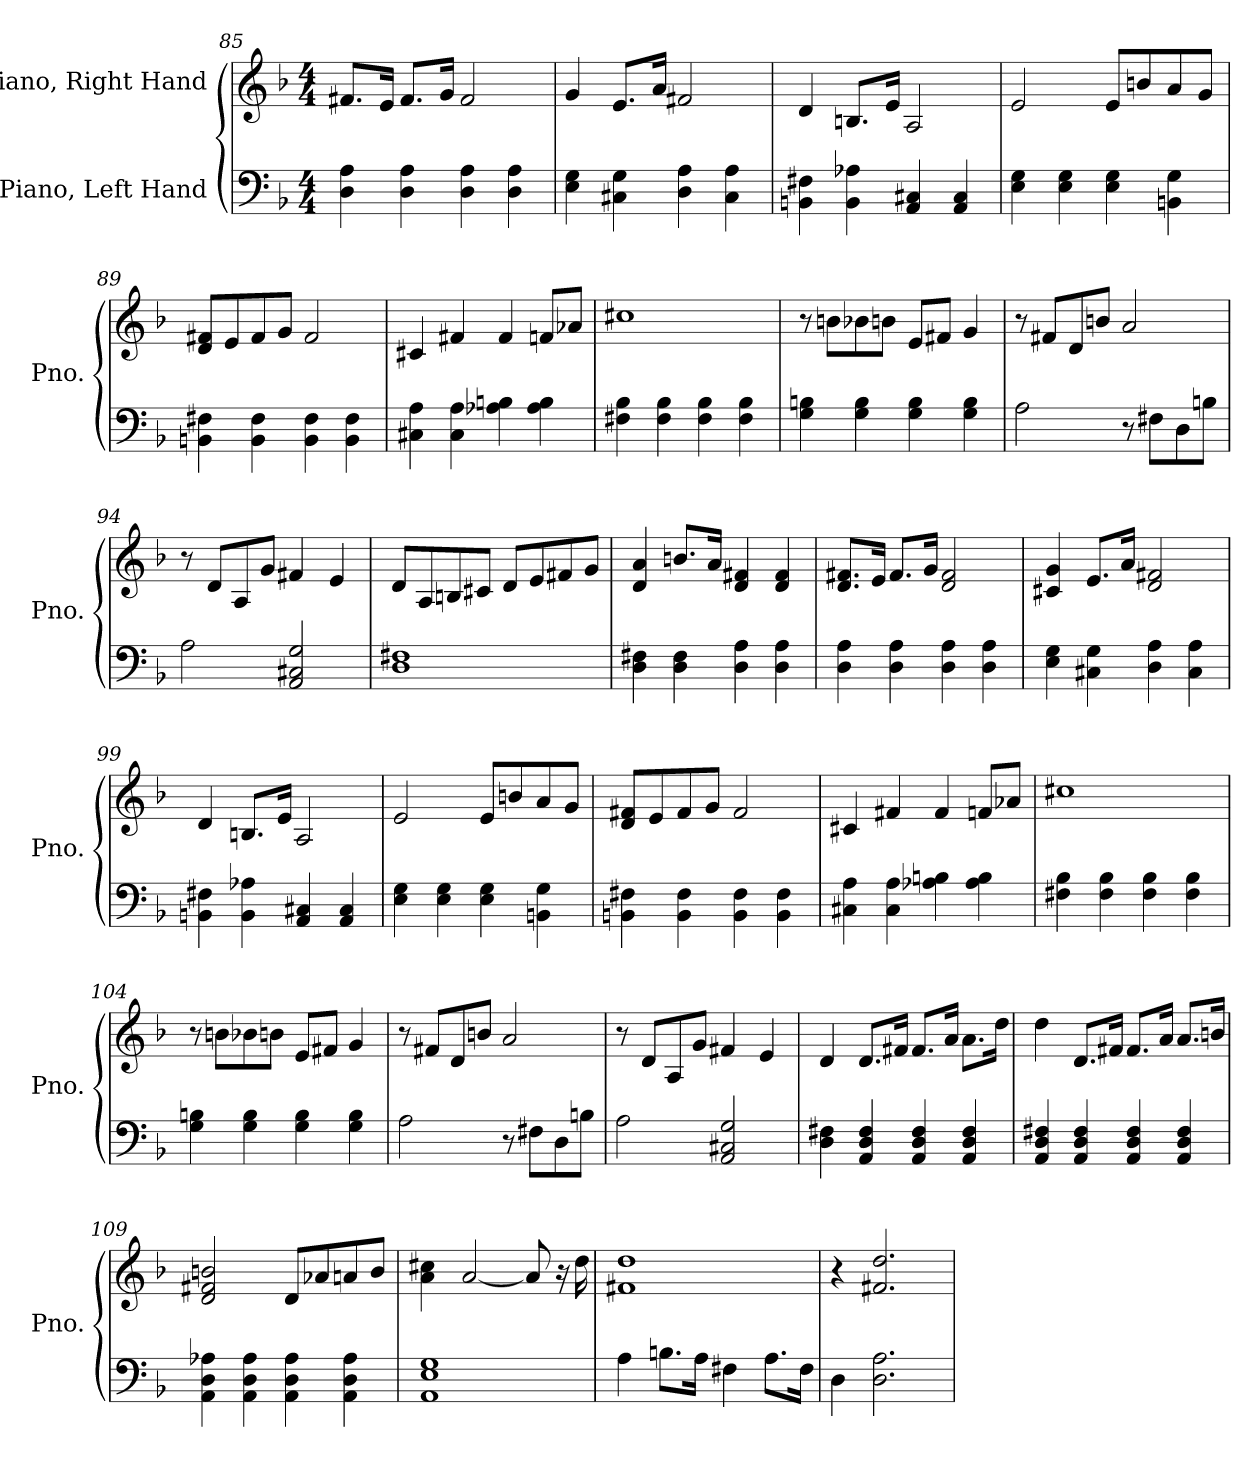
**kern	**kern
*part2	*part1
*staff2	*staff1
*I"Piano, Left Hand	*I"Piano, Right Hand
*I'Pno.	*I'Pno.
!!LO:LB:g=z
*clefF4	*clefG2
*k[b-]	*k[b-]
*M4/4	*M4/4
=85	=85
4D\ 4A\	8.f#X/L
.	16e/Jk
4D\ 4A\	8.f#/L
.	16g/Jk
4D\ 4A\	2f#/
4D\ 4A\	.
=86	=86
4E\ 4G\	4g/
4C#X\ 4G\	8.e/L
.	16a/Jk
4D\ 4A\	2f#X/
4C#\ 4A\	.
=87	=87
4BBn\ 4F#X\	4d/
4BB\ 4A-X\	8.Bn/L
.	16e/Jk
4AA/ 4C#X/	2A/
4AA/ 4C#/	.
=88	=88
4E\ 4G\	2e/
4E\ 4G\	.
4E\ 4G\	8e/L
.	8bn/
4BBn\ 4G\	8a/
.	8g/J
=89	=89
4BBn\ 4F#X\	8d/ 8f#X/L
.	8e/
4BB\ 4F#\	8f#/
.	8g/J
4BB\ 4F#\	2f#/
4BB\ 4F#\	.
!!LO:LB:g=z
=90	=90
4C#X\ 4A\	4c#X/
4C#\ 4A\	4f#X/
4A-X\ 4Bn\	4f#/
4A-\ 4B\	8fn/L
.	8a-X/J
=91	=91
4F#X\ 4B-\	1cc#X
4F#\ 4B-\	.
4F#\ 4B-\	.
4F#\ 4B-\	.
=92	=92
4G\ 4Bn\	8r
.	8bn\L
4G\ 4B\	8b-X\
.	8bn\J
4G\ 4B\	8e/L
.	8f#X/J
4G\ 4B\	4g/
=93	=93
2A\	8r
.	8f#X/L
.	8d/
.	8bn/J
8r	2a/
8F#X\L	.
8D\	.
8Bn\J	.
!!LO:LB:g=z
=94	=94
2A\	8r
.	8d/L
.	8A/
.	8g/J
2AA/ 2C#X/ 2G/	4f#X/
.	4e/
=95	=95
1D 1F#X	8d/L
.	8A/
.	8Bn/
.	8c#X/J
.	8d/L
.	8e/
.	8f#X/
.	8g/J
=96	=96
4D\ 4F#X\	4d/ 4a/
4D\ 4F#\	8.bn/L
.	16a/Jk
4D\ 4A\	4d/ 4f#X/
4D\ 4A\	4d/ 4f#/
=97	=97
4D\ 4A\	8.d/ 8.f#X/L
.	16e/Jk
4D\ 4A\	8.f#/L
.	16g/Jk
4D\ 4A\	2d/ 2f#/
4D\ 4A\	.
=98	=98
4E\ 4G\	4c#X/ 4g/
4C#X\ 4G\	8.e/L
.	16a/Jk
4D\ 4A\	2d/ 2f#X/
4C#\ 4A\	.
!!LO:LB:g=z
=99	=99
4BBn\ 4F#X\	4d/
4BB\ 4A-X\	8.Bn/L
.	16e/Jk
4AA/ 4C#X/	2A/
4AA/ 4C#/	.
=100	=100
4E\ 4G\	2e/
4E\ 4G\	.
4E\ 4G\	8e/L
.	8bn/
4BBn\ 4G\	8a/
.	8g/J
=101	=101
4BBn\ 4F#X\	8d/ 8f#X/L
.	8e/
4BB\ 4F#\	8f#/
.	8g/J
4BB\ 4F#\	2f#/
4BB\ 4F#\	.
=102	=102
4C#X\ 4A\	4c#X/
4C#\ 4A\	4f#X/
4A-X\ 4Bn\	4f#/
4A-\ 4B\	8fn/L
.	8a-X/J
=103	=103
4F#X\ 4B-\	1cc#X
4F#\ 4B-\	.
4F#\ 4B-\	.
4F#\ 4B-\	.
!!LO:PB:g=z
=104	=104
4G\ 4Bn\	8r
.	8bn\L
4G\ 4B\	8b-X\
.	8bn\J
4G\ 4B\	8e/L
.	8f#X/J
4G\ 4B\	4g/
=105	=105
2A\	8r
.	8f#X/L
.	8d/
.	8bn/J
8r	2a/
8F#X\L	.
8D\	.
8Bn\J	.
=106	=106
2A\	8r
.	8d/L
.	8A/
.	8g/J
2AA/ 2C#X/ 2G/	4f#X/
.	4e/
=107	=107
4D\ 4F#X\	4d/
4AA/ 4D/ 4F#/	8.d/L
.	16f#X/Jk
4AA/ 4D/ 4F#/	8.f#/L
.	16a/Jk
4AA/ 4D/ 4F#/	8.a\L
.	16dd\Jk
!!LO:LB:g=z
=108	=108
4AA/ 4D/ 4F#X/	4dd\
4AA/ 4D/ 4F#/	8.d/L
.	16f#X/Jk
4AA/ 4D/ 4F#/	8.f#/L
.	16a/Jk
4AA/ 4D/ 4F#/	8.a/L
.	16bn/Jk
=109	=109
4AA\ 4D\ 4A-X\	2d/ 2f#X/ 2bn/
4AA\ 4D\ 4A-\	.
4AA\ 4D\ 4A-\	8d/L
.	8a-X/
4AA\ 4D\ 4A-\	8an/
.	8b/J
=110	=110
1AA 1E 1G	4a\ 4cc#X\
.	[2a/
.	8a/]
.	16r
.	16dd\
=111	=111
4A\	1f#X 1dd
8.Bn\L	.
16A\Jk	.
4F#X\	.
8.A\L	.
16F#\Jk	.
=112	=112
4D\	4r
2.D\ 2.A\	2.f#X/ 2.dd/
=	=
*-	*-
